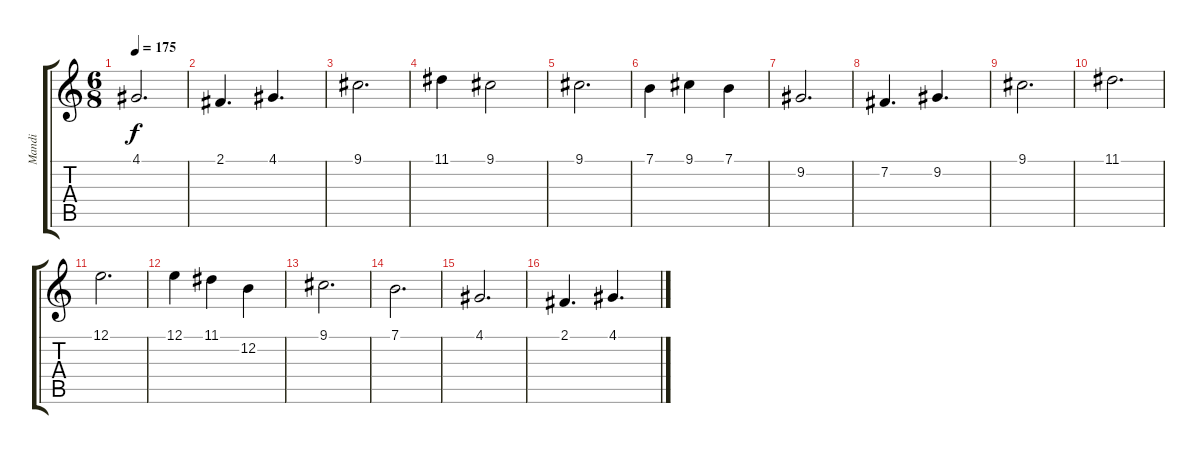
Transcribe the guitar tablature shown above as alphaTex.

\track ("Mandi" "Mandi") {instrument voiceoohs}
\staff {score tabs}
\tuning (E4 B3 G3 D3 A2 E2) {hide}
\ts (6 8)
\tempo 175
\clef g2
\ks c
4.1.2{d dy f} |
2.1.4{d} 4.1.4{d} |
9.1.2{d} |
11.1.4 9.1.2 |
9.1.2{d} |
7.1.4 9.1.4 7.1.4 |
9.2.2{d} |
7.2.4{d} 9.2.4{d} |
9.1.2{d} |
11.1.2{d} |
12.1.2{d} |
12.1.4 11.1.4 12.2.4 |
9.1.2{d} |
7.1.2{d} |
4.1.2{d} |
2.1.4{d} 4.1.4{d}
